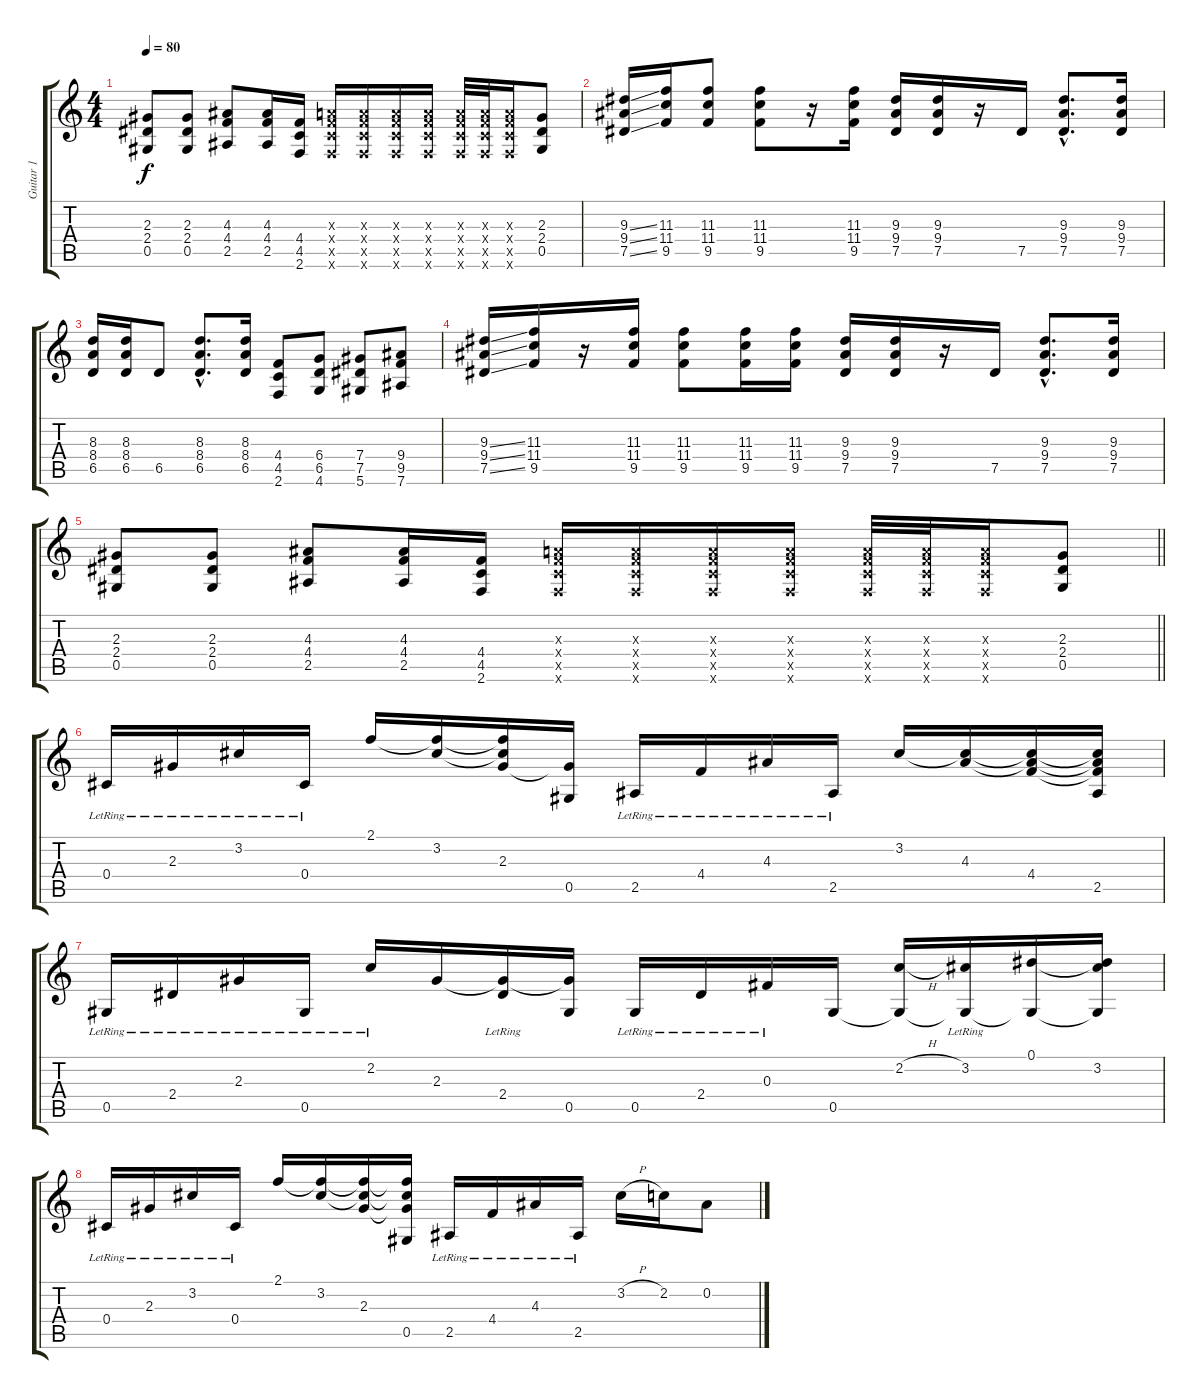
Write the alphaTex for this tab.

\track ("Guitar 1" "Guitar 1") {instrument overdrivenguitar}
\staff {score tabs}
\tuning (Eb4 Bb3 Gb3 Db3 Ab2 Eb2) {hide}
\ts (4 4)
\tempo 80
\clef g2
\ks c
(2.3 2.4 0.5).8{dy f} (2.3 2.4 0.5).8 (4.3 4.4 2.5).8 (4.3 4.4 2.5).16 (4.4 4.5 2.6).16 (3.3{x} 4.4{x} 4.5{x} 2.6{x}).16{volume 12} (3.3{x} 4.4{x} 4.5{x} 2.6{x}).16 (3.3{x} 4.4{x} 4.5{x} 2.6{x}).16 (3.3{x} 4.4{x} 4.5{x} 2.6{x}).16 (3.3{x} 4.4{x} 4.5{x} 2.6{x}).32 (3.3{x} 4.4{x} 4.5{x} 2.6{x}).32 (3.3{x} 4.4{x} 4.5{x} 2.6{x}).16 (2.3 2.4 0.5).8{volume 13 instrument overdrivenguitar} |
(9.3{ss} 9.4{ss} 7.5{ss}).16 (11.3 11.4 9.5).16 (11.3 11.4 9.5).8 (11.3 11.4 9.5).8 r.16 (11.3 11.4 9.5).16 (9.3 9.4 7.5).16 (9.3 9.4 7.5).16 r.16 7.5.16 (9.3{hac} 9.4{hac} 7.5{hac}).8{d} (9.3 9.4 7.5).16 |
(8.3 8.4 6.5).16 (8.3 8.4 6.5).16 6.5.8 (8.3{hac} 8.4{hac} 6.5{hac}).8{d} (8.3 8.4 6.5).16 (4.4 4.5 2.6).8 (6.4 6.5 4.6).8 (7.4 7.5 5.6).8 (9.4 9.5 7.6).8 |
(9.3{ss} 9.4{ss} 7.5{ss}).16 (11.3 11.4 9.5).16 r.16 (11.3 11.4 9.5).16 (11.3 11.4 9.5).8 (11.3 11.4 9.5).16 (11.3 11.4 9.5).16 (9.3 9.4 7.5).16 (9.3 9.4 7.5).16 r.16 7.5.16 (9.3{hac} 9.4{hac} 7.5{hac}).8{d} (9.3 9.4 7.5).16 |
\barLineRight lightlight
(2.3 2.4 0.5).8 (2.3 2.4 0.5).8 (4.3 4.4 2.5).8 (4.3 4.4 2.5).16 (4.4 4.5 2.6).16 (3.3{x} 4.4{x} 4.5{x} 2.6{x}).16{volume 12} (3.3{x} 4.4{x} 4.5{x} 2.6{x}).16 (3.3{x} 4.4{x} 4.5{x} 2.6{x}).16 (3.3{x} 4.4{x} 4.5{x} 2.6{x}).16 (3.3{x} 4.4{x} 4.5{x} 2.6{x}).32 (3.3{x} 4.4{x} 4.5{x} 2.6{x}).32 (3.3{x} 4.4{x} 4.5{x} 2.6{x}).16 (2.3 2.4 0.5).8{volume 13 instrument overdrivenguitar} |
0.4{lr}.16 2.3{lr}.16 3.2{lr}.16 0.4{lr}.16 2.1.16 (2.1{t} 3.2).16 (2.1{t} 3.2{t} 2.3).16 (2.3{t} 0.5).16 2.5{lr}.16 4.4{lr}.16 4.3{lr}.16 2.5{lr}.16 3.2.16 (3.2{t} 4.3).16 (3.2{t} 4.3{t} 4.4).16 (3.2{t} 4.3{t} 4.4{t} 2.5).16 |
0.5{lr}.16 2.4{lr}.16 2.3{lr}.16 0.5{lr}.16 2.2{lr}.16 2.3.16 (2.3{t} 2.4{lr}).16 (2.3{t} 0.5).16 0.5{lr}.16 2.4{lr}.16 0.3{lr}.16 0.5.16 (2.2{h} 0.5{t}).16 (3.2{lr} 0.5{t}).16 (0.1 0.5{t}).16 (0.1{t} 3.2 0.5{t}).16 |
0.4{lr}.16 2.3{lr}.16 3.2{lr}.16 0.4{lr}.16 2.1.16 (2.1{t} 3.2).16 (2.1{t} 3.2{t} 2.3).16 (2.1{t} 3.2{t} 2.3{t} 0.5).16 2.5{lr}.16 4.4{lr}.16 4.3{lr}.16 2.5{lr}.16 3.2{h}.16 2.2.16 0.2.8
